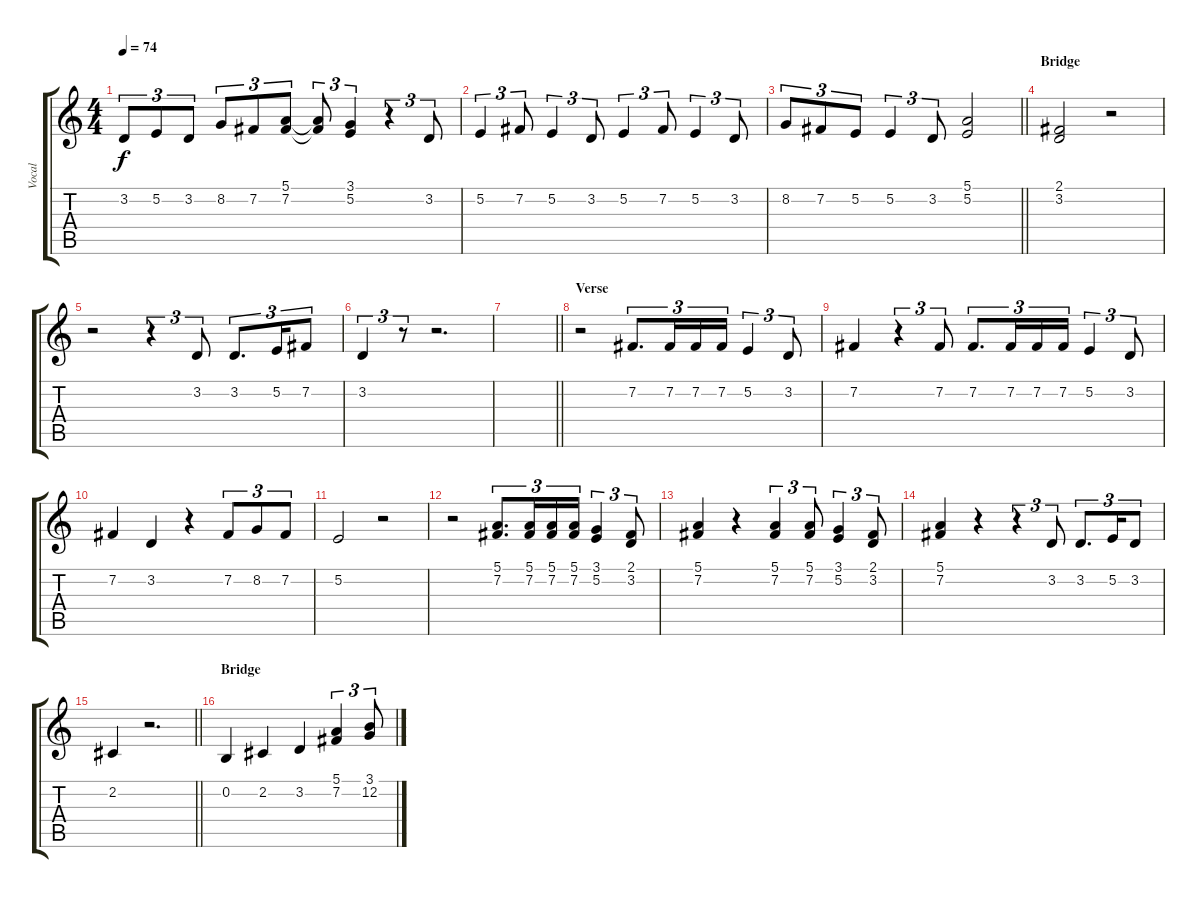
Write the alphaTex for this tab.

\track ("Vocal" "Vocal") {instrument sopranosax}
\staff {score tabs}
\tuning (E4 B3 G3 D3 A2 E2) {hide}
\ts (4 4)
\tempo 74
\clef g2
\ks c
3.2.8{tu (3 2) dy f} 5.2.8{tu (3 2)} 3.2.8{tu (3 2)} 8.2.8{tu (3 2)} 7.2.8{tu (3 2)} (5.1 7.2).8{tu (3 2)} (5.1{t} 7.2{t}).8{tu (3 2)} (3.1 5.2).4{tu (3 2)} r.4{tu (3 2)} 3.2.8{tu (3 2)} |
5.2.4{tu (3 2)} 7.2.8{tu (3 2)} 5.2.4{tu (3 2)} 3.2.8{tu (3 2)} 5.2.4{tu (3 2)} 7.2.8{tu (3 2)} 5.2.4{tu (3 2)} 3.2.8{tu (3 2)} |
\barLineRight lightlight
8.2.8{tu (3 2)} 7.2.8{tu (3 2)} 5.2.8{tu (3 2)} 5.2.4{tu (3 2)} 3.2.8{tu (3 2)} (5.1 5.2).2 |
\section ("" "Bridge")
(2.1 3.2).2 r.2 |
r.2 r.4{tu (3 2)} 3.2.8{tu (3 2)} 3.2.8{d tu (3 2)} 5.2.16{tu (3 2)} 7.2.8{tu (3 2)} |
3.2.4{tu (3 2)} r.8{tu (3 2)} r.2{d} |
\barLineRight lightlight
|
\section ("" "Verse")
r.2 7.2.8{d tu (3 2)} 7.2.16{tu (3 2)} 7.2.16{tu (3 2)} 7.2.16{tu (3 2)} 5.2.4{tu (3 2)} 3.2.8{tu (3 2)} |
7.2.4 r.4{tu (3 2)} 7.2.8{tu (3 2)} 7.2.8{d tu (3 2)} 7.2.16{tu (3 2)} 7.2.16{tu (3 2)} 7.2.16{tu (3 2)} 5.2.4{tu (3 2)} 3.2.8{tu (3 2)} |
7.2.4 3.2.4 r.4 7.2.8{tu (3 2)} 8.2.8{tu (3 2)} 7.2.8{tu (3 2)} |
5.2.2 r.2 |
r.2 (5.1 7.2).8{d tu (3 2)} (5.1 7.2).16{tu (3 2)} (5.1 7.2).16{tu (3 2)} (5.1 7.2).16{tu (3 2)} (3.1 5.2).4{tu (3 2)} (2.1 3.2).8{tu (3 2)} |
(5.1 7.2).4 r.4 (5.1 7.2).4{tu (3 2)} (5.1 7.2).8{tu (3 2)} (3.1 5.2).4{tu (3 2)} (2.1 3.2).8{tu (3 2)} |
(5.1 7.2).4 r.4 r.4{tu (3 2)} 3.2.8{tu (3 2)} 3.2.8{d tu (3 2)} 5.2.16{tu (3 2)} 3.2.8{tu (3 2)} |
\barLineRight lightlight
2.2.4 r.2{d} |
\section ("" "Bridge")
0.2.4 2.2.4 3.2.4 (5.1 7.2).4{tu (3 2)} (3.1 12.2).8{tu (3 2)}
